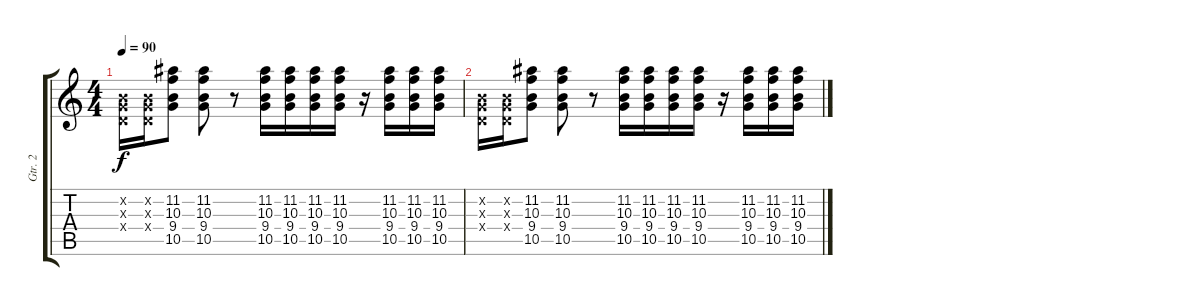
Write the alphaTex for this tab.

\track ("Gtr. 2" "Gtr. 2") {instrument electricguitarclean}
\staff {score tabs}
\tuning (E4 B3 G3 D3 A2 E2) {hide}
\ts (4 4)
\tempo 90
\clef g2
\ks c
(0.2{x} 0.3{x} 0.4{x}).16{dy f volume 13} (0.2{x} 0.3{x} 0.4{x}).16 (11.2 10.3 9.4 10.5).8 (11.2 10.3 9.4 10.5).8 r.8 (11.2 10.3 9.4 10.5).16{volume 9} (11.2 10.3 9.4 10.5).16 (11.2 10.3 9.4 10.5).16 (11.2 10.3 9.4 10.5).16 r.16 (11.2 10.3 9.4 10.5).16 (11.2 10.3 9.4 10.5).16 (11.2 10.3 9.4 10.5).16 |
(0.2{x} 0.3{x} 0.4{x}).16{volume 3} (0.2{x} 0.3{x} 0.4{x}).16 (11.2 10.3 9.4 10.5).8 (11.2 10.3 9.4 10.5).8 r.8 (11.2 10.3 9.4 10.5).16{volume 0} (11.2 10.3 9.4 10.5).16 (11.2 10.3 9.4 10.5).16 (11.2 10.3 9.4 10.5).16 r.16 (11.2 10.3 9.4 10.5).16 (11.2 10.3 9.4 10.5).16 (11.2 10.3 9.4 10.5).16
